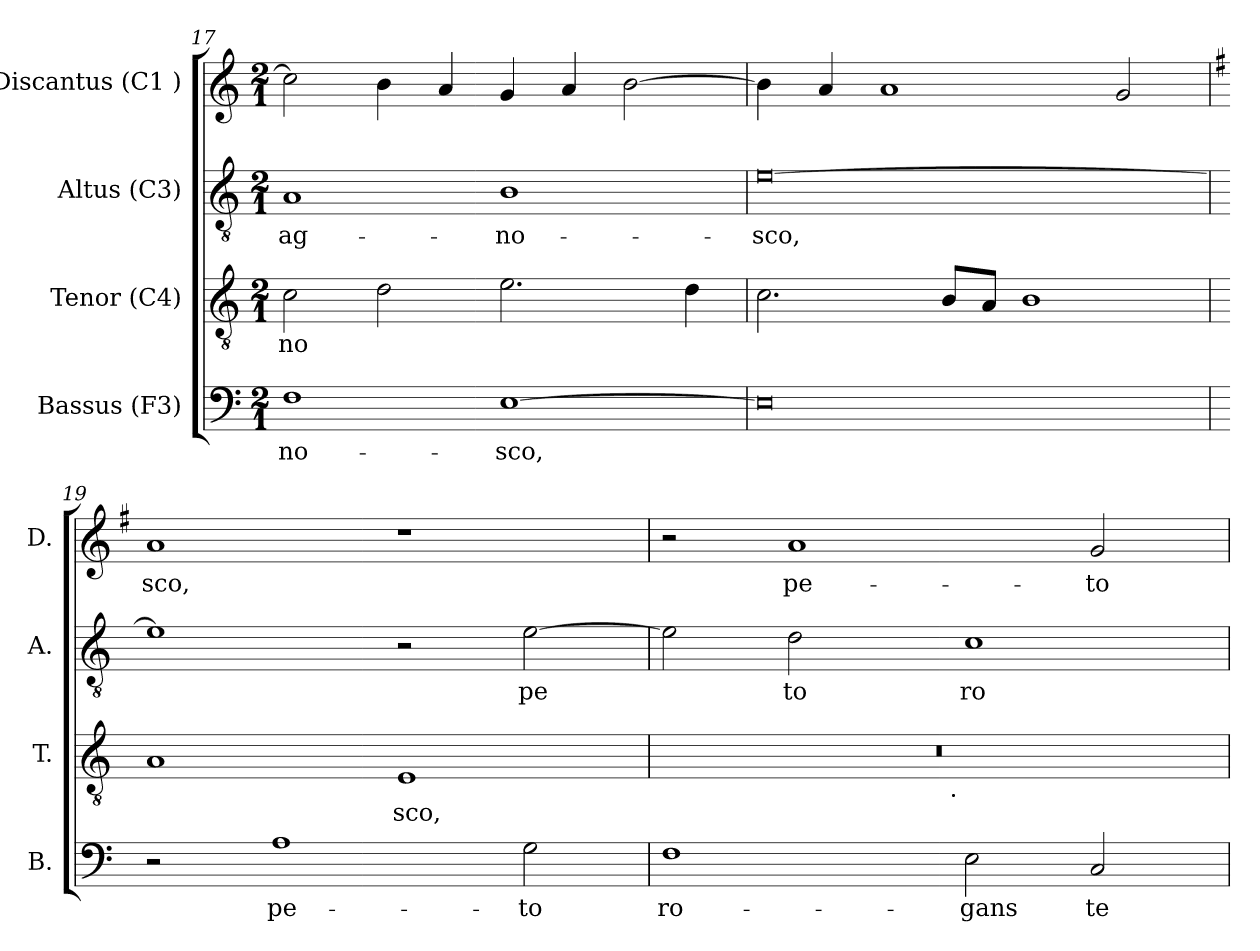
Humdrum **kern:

**kern	**text	**kern	**text	**kern	**text	**kern	**text
*part4	*part4	*part3	*part3	*part2	*part2	*part1	*part1
*staff4	*staff4	*staff3	*staff3	*staff2	*staff2	*staff1	*staff1
*I"Bassus (F3)	*	*I"Tenor (C4)	*	*I"Altus (C3)	*	*I"Discantus (C1 )	*
*I'B.	*	*I'T.	*	*I'A.	*	*I'D.	*
!!LO:PB:g=z
*clefF4	*	*clefGv2	*	*clefGv2	*	*clefG2	*
*k[]	*	*k[]	*	*k[]	*	*k[]	*
*C:	*	*C:	*	*C:	*	*C:	*
*M2/1	*	*M2/1	*	*M2/1	*	*M2/1	*
=17	=17	=17	=17	=17	=17	=17	=17
!	!LO:LY:b:cj	!	!LO:LY:b:cj	!	!LO:LY:b:cj	!	!LO:LY:b:cj
1F	-no-	2c\	-no-	1A	ag-	2cc\]	--
!	!	!	!LO:LY:b:cj	!	!	!	!LO:LY:b:cj
.	.	2d\	--	.	.	4b\	--
!	!	!	!	!	!	!	!LO:LY:b:cj
.	.	.	.	.	.	4a/	--
!	!LO:LY:b:cj	!	!LO:LY:b:cj	!	!LO:LY:b:cj	!	!LO:LY:b:cj
[>1E	-sco,	2.e\	--	1B	-no-	4g/	--
!	!	!	!	!	!	!	!LO:LY:b:cj
.	.	.	.	.	.	4a/	--
!	!	!	!	!	!	!	!LO:LY:b:cj
.	.	.	.	.	.	[>2b\	--
!	!	!	!LO:LY:b:cj	!	!	!	!
.	.	4d\	--	.	.	.	.
=18	=18	=18	=18	=18	=18	=18	=18
!	!LO:LY:b:cj	!	!LO:LY:b:cj	!	!LO:LY:b:cj	!	!LO:LY:b:cj
0E]	.	2.c\	--	[>0e	-sco,	4b\]	--
!	!	!	!	!	!	!	!LO:LY:b:cj
.	.	.	.	.	.	4a/	--
!	!	!	!	!	!	!	!LO:LY:b:cj
.	.	.	.	.	.	1a	--
!	!	!	!LO:LY:b:cj	!	!	!	!
.	.	8B/L	--	.	.	.	.
!	!	!	!LO:LY:b:cj	!	!	!	!
.	.	8A/J	--	.	.	.	.
!	!	!	!LO:LY:b:cj	!	!	!	!
.	.	1B	--	.	.	.	.
!	!	!	!	!	!	!	!LO:LY:b:cj
.	.	.	.	.	.	2g/	--
=19	=19	=19	=19	=19	=19	=19	=19
*	*	*	*	*	*	*k[f#]	*
*	*	*	*	*	*	*G:	*
!	!	!	!LO:LY:b:cj	!	!LO:LY:b:cj	!	!LO:LY:b:cj
2r	.	1A	--	1e]	.	1a	-sco,
!	!LO:LY:b:cj	!	!	!	!	!	!
1A	pe-	.	.	.	.	.	.
!	!	!	!LO:LY:b:cj	!	!	!	!
.	.	1E	-sco,	2r	.	1r	.
!	!LO:LY:b:cj	!	!	!	!LO:LY:b:cj	!	!
2G\	-to	.	.	[>2e\	pe-	.	.
=20	=20	=20	=20	=20	=20	=20	=20
!	!LO:LY:b:cj	!	!	!	!LO:LY:b:cj	!	!
*	*	*^	*	*	*	*	*
1F	ro-	0r	2ryy	.	2e\]	--	2r	.
!	!	!	!	!	!	!LO:LY:b:cj	!	!LO:LY:b:cj
.	.	.	4ryy	.	2d\	-to	1a	pe-
.	.	.	8...ryy	.	.	.	.	.
!	!	!	!LO:TX:b:t=.	!	!	!	!	!
.	.	.	1ryy	.	.	.	.	.
!	!LO:LY:b:cj	!	!	!	!	!LO:LY:b:cj	!	!
2E\	-gans	.	.	.	1c	ro-	.	.
!	!LO:LY:b:cj	!	!	!	!	!	!	!LO:LY:b:cj
2C/	te	.	.	.	.	.	2g/	-to
.	.	.	64ryy	.	.	.	.	.
*	*	*v	*v	*	*	*	*	*
=	=	=	=	=	=	=	=
*-	*-	*-	*-	*-	*-	*-	*-
